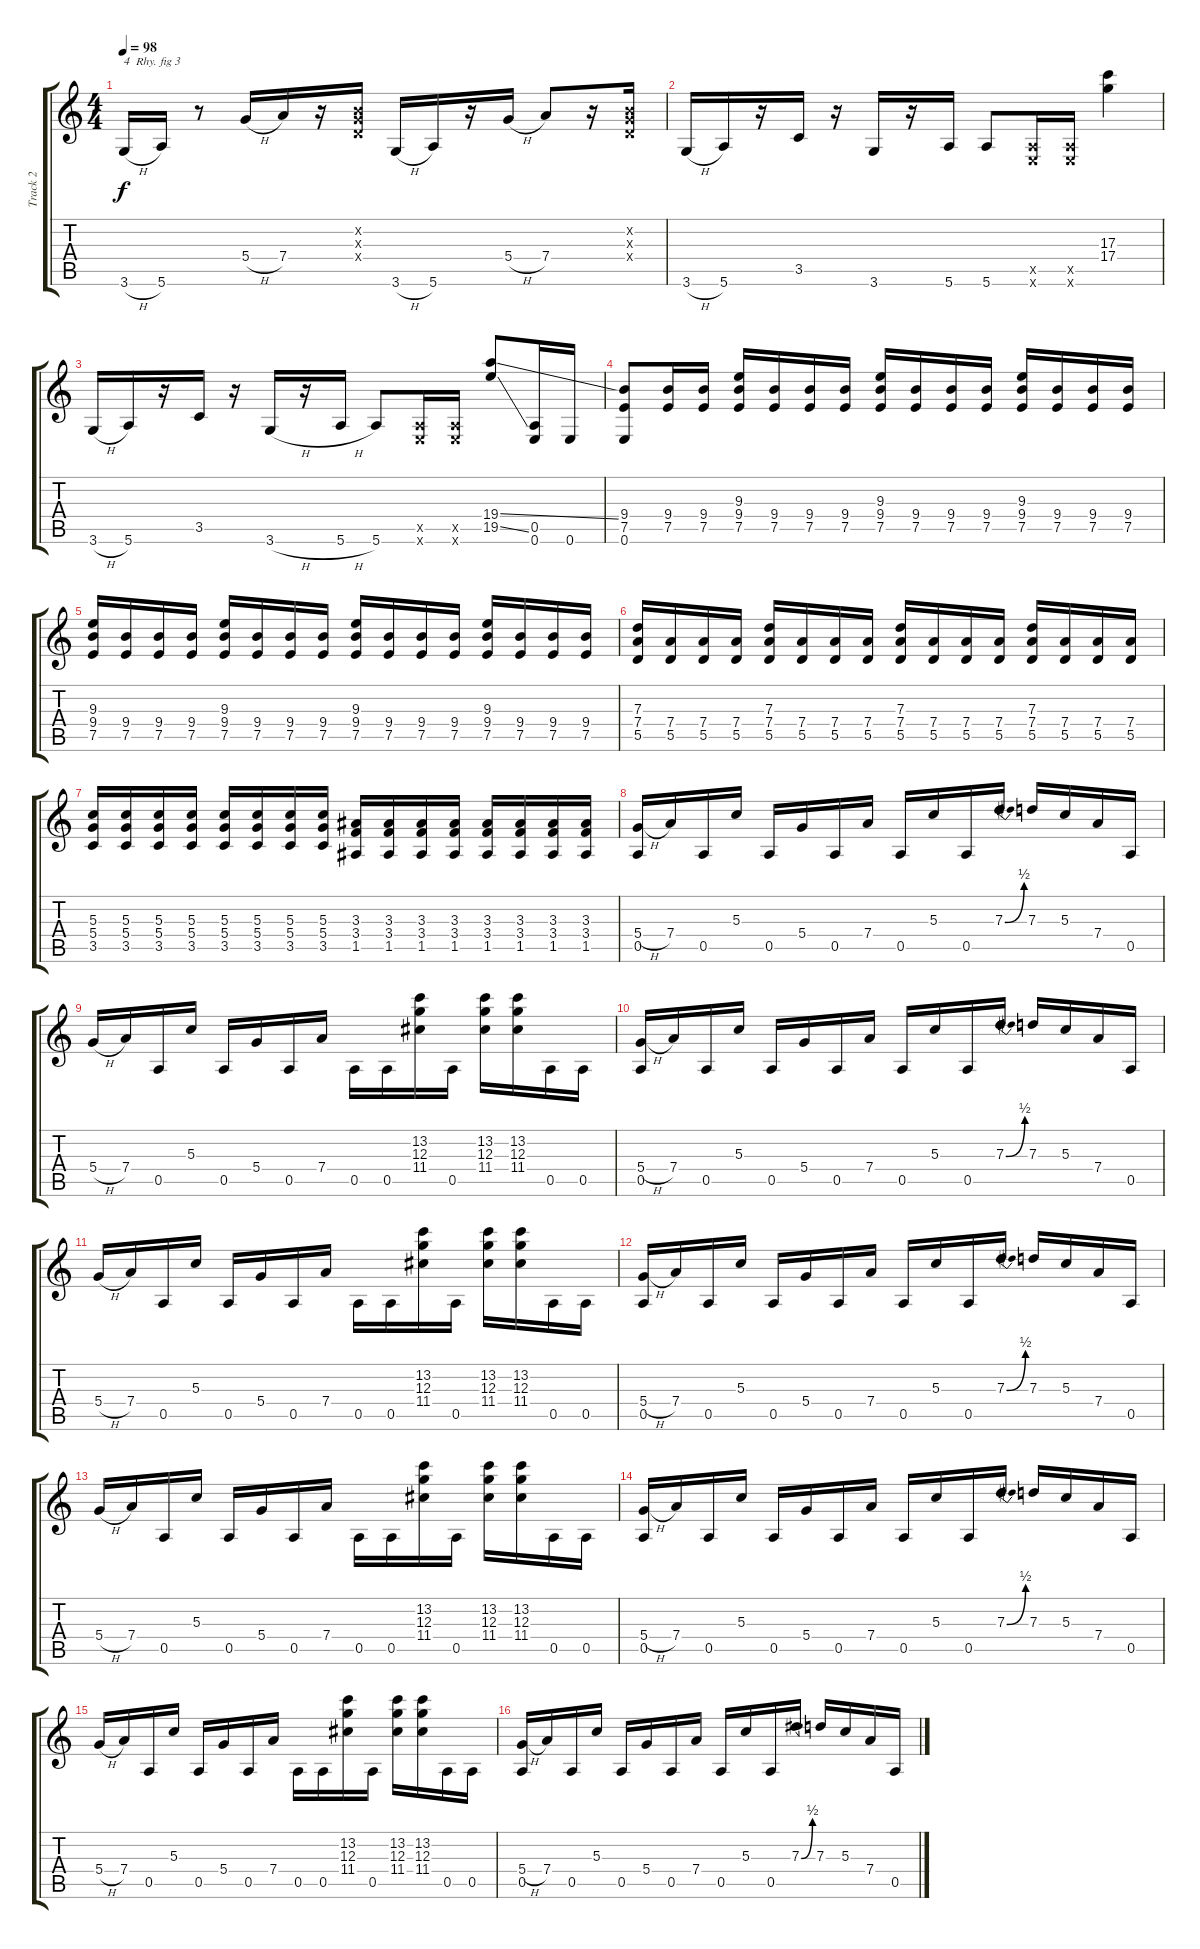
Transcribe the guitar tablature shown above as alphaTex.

\track ("Track 2" "Track 2") {instrument overdrivenguitar}
\staff {score tabs}
\tuning (E4 B3 G3 D3 A2 E2) {hide}
\ts (4 4)
\tempo 98
\clef g2
\ks c
3.6{h}.16{txt "4  Rhy. fig 3" dy f} 5.6.16 r.8 5.4{h}.16 7.4.16 r.16 (0.2{x} 0.3{x} 0.4{x}).16 3.6{h}.16 5.6.16 r.16 5.4{h}.16 7.4.8 r.16 (0.2{x} 0.3{x} 0.4{x}).16 |
3.6{h}.16 5.6.16 r.16 3.5.16 r.16 3.6.16 r.16 5.6.16 5.6.8 (0.5{x} 0.6{x}).16 (0.5{x} 0.6{x}).16 (17.3 17.4).4 |
3.6{h}.16 5.6.16 r.16 3.5.16 r.16 3.6{h}.16 r.16 5.6{h}.16 5.6.8 (0.5{x} 0.6{x}).16 (0.5{x} 0.6{x}).16 (19.4{ss} 19.5{ss}).8 (0.5 0.6).16 0.6.16 |
(9.4 7.5 0.6).8 (9.4 7.5).16 (9.4 7.5).16 (9.3 9.4 7.5).16 (9.4 7.5).16 (9.4 7.5).16 (9.4 7.5).16 (9.3 9.4 7.5).16 (9.4 7.5).16 (9.4 7.5).16 (9.4 7.5).16 (9.3 9.4 7.5).16 (9.4 7.5).16 (9.4 7.5).16 (9.4 7.5).16 |
(9.3 9.4 7.5).16 (9.4 7.5).16 (9.4 7.5).16 (9.4 7.5).16 (9.3 9.4 7.5).16 (9.4 7.5).16 (9.4 7.5).16 (9.4 7.5).16 (9.3 9.4 7.5).16 (9.4 7.5).16 (9.4 7.5).16 (9.4 7.5).16 (9.3 9.4 7.5).16 (9.4 7.5).16 (9.4 7.5).16 (9.4 7.5).16 |
(7.3 7.4 5.5).16 (7.4 5.5).16 (7.4 5.5).16 (7.4 5.5).16 (7.3 7.4 5.5).16 (7.4 5.5).16 (7.4 5.5).16 (7.4 5.5).16 (7.3 7.4 5.5).16 (7.4 5.5).16 (7.4 5.5).16 (7.4 5.5).16 (7.3 7.4 5.5).16 (7.4 5.5).16 (7.4 5.5).16 (7.4 5.5).16 |
(5.3 5.4 3.5).16 (5.3 5.4 3.5).16 (5.3 5.4 3.5).16 (5.3 5.4 3.5).16 (5.3 5.4 3.5).16 (5.3 5.4 3.5).16 (5.3 5.4 3.5).16 (5.3 5.4 3.5).16 (3.3 3.4 1.5).16 (3.3 3.4 1.5).16 (3.3 3.4 1.5).16 (3.3 3.4 1.5).16 (3.3 3.4 1.5).16 (3.3 3.4 1.5).16 (3.3 3.4 1.5).16 (3.3 3.4 1.5).16 |
(5.4{h} 0.5).16 7.4.16 0.5.16 5.3.16 0.5.16 5.4.16 0.5.16 7.4.16 0.5.16 5.3.16 0.5.16 7.3{be (bend 0 0 60 2)}.16 7.3.16 5.3.16 7.4.16 0.5.16 |
5.4{h}.16 7.4.16 0.5.16 5.3.16 0.5.16 5.4.16 0.5.16 7.4.16 0.5.16 0.5.16 (13.2 12.3 11.4).16 0.5.16 (13.2 12.3 11.4).16 (13.2 12.3 11.4).16 0.5.16 0.5.16 |
(5.4{h} 0.5).16 7.4.16 0.5.16 5.3.16 0.5.16 5.4.16 0.5.16 7.4.16 0.5.16 5.3.16 0.5.16 7.3{be (bend 0 0 60 2)}.16 7.3.16 5.3.16 7.4.16 0.5.16 |
5.4{h}.16 7.4.16 0.5.16 5.3.16 0.5.16 5.4.16 0.5.16 7.4.16 0.5.16 0.5.16 (13.2 12.3 11.4).16 0.5.16 (13.2 12.3 11.4).16 (13.2 12.3 11.4).16 0.5.16 0.5.16 |
(5.4{h} 0.5).16 7.4.16 0.5.16 5.3.16 0.5.16 5.4.16 0.5.16 7.4.16 0.5.16 5.3.16 0.5.16 7.3{be (bend 0 0 60 2)}.16 7.3.16 5.3.16 7.4.16 0.5.16 |
5.4{h}.16 7.4.16 0.5.16 5.3.16 0.5.16 5.4.16 0.5.16 7.4.16 0.5.16 0.5.16 (13.2 12.3 11.4).16 0.5.16 (13.2 12.3 11.4).16 (13.2 12.3 11.4).16 0.5.16 0.5.16 |
(5.4{h} 0.5).16 7.4.16 0.5.16 5.3.16 0.5.16 5.4.16 0.5.16 7.4.16 0.5.16 5.3.16 0.5.16 7.3{be (bend 0 0 60 2)}.16 7.3.16 5.3.16 7.4.16 0.5.16 |
5.4{h}.16 7.4.16 0.5.16 5.3.16 0.5.16 5.4.16 0.5.16 7.4.16 0.5.16 0.5.16 (13.2 12.3 11.4).16 0.5.16 (13.2 12.3 11.4).16 (13.2 12.3 11.4).16 0.5.16 0.5.16 |
(5.4{h} 0.5).16 7.4.16 0.5.16 5.3.16 0.5.16 5.4.16 0.5.16 7.4.16 0.5.16 5.3.16 0.5.16 7.3{be (bend 0 0 60 2)}.16 7.3.16 5.3.16 7.4.16 0.5.16
